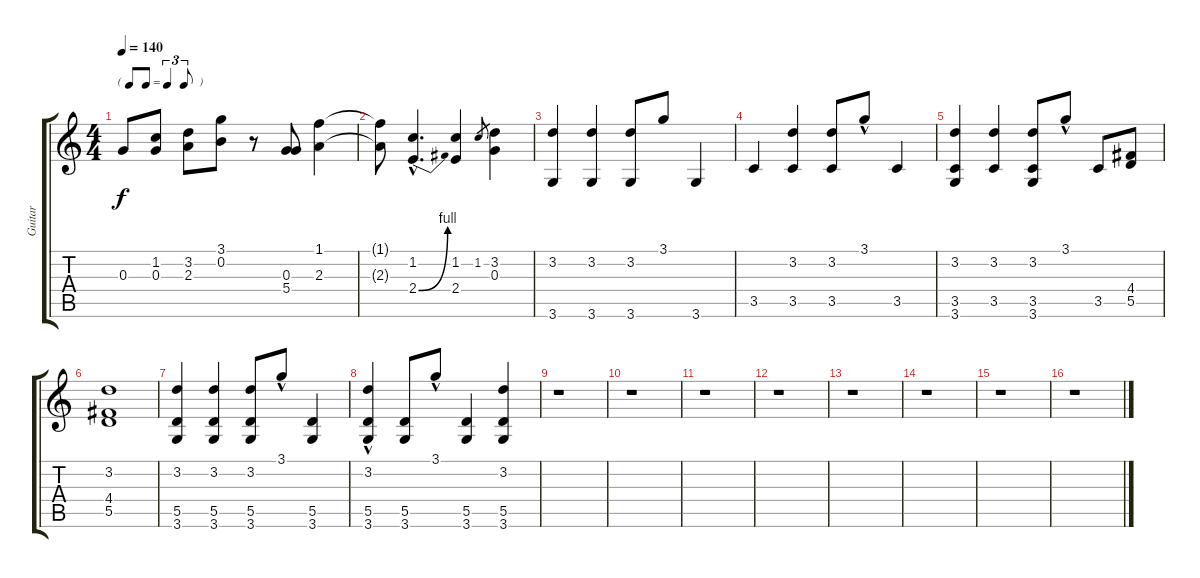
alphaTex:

\track ("Guitar" "Guitar") {instrument distortionguitar}
\staff {score tabs}
\tuning (E4 B3 G3 D3 A2 E2) {hide}
\ts (4 4)
\tf triplet8th
\tempo 140
\clef g2
\ks c
0.3.8{dy f} (1.2 0.3).8 (3.2 2.3).8 (3.1 0.2).8 r.8 (0.3 5.4).8 (1.1 2.3).4 |
(1.1{t} 2.3{t}).8 (1.2{hac} 2.4{be (bend 0 0 60 4) hac}).4{d} (1.2 2.4).4 1.2.8{gr} (3.2 0.3).4 |
(3.2 3.6).4 (3.2 3.6).4 (3.2 3.6).8 3.1.8 3.6.4 |
3.5.4 (3.2 3.5).4 (3.2 3.5).8 3.1{hac}.8 3.5.4 |
(3.2 3.5 3.6).4 (3.2 3.5).4 (3.2 3.5 3.6).8 3.1{hac}.8 3.5.8 (4.4 5.5).8 |
(3.2 4.4 5.5).1 |
(3.2 5.5 3.6).4 (3.2 5.5 3.6).4 (3.2 5.5 3.6).8 3.1{hac}.8 (5.5 3.6).4 |
(3.2{hac} 5.5 3.6).4 (5.5 3.6).8 3.1{hac}.8 (5.5 3.6).4 (3.2 5.5 3.6).4 |
r.1 |
r.1 |
r.1 |
r.1 |
r.1 |
r.1 |
r.1 |
r.1
